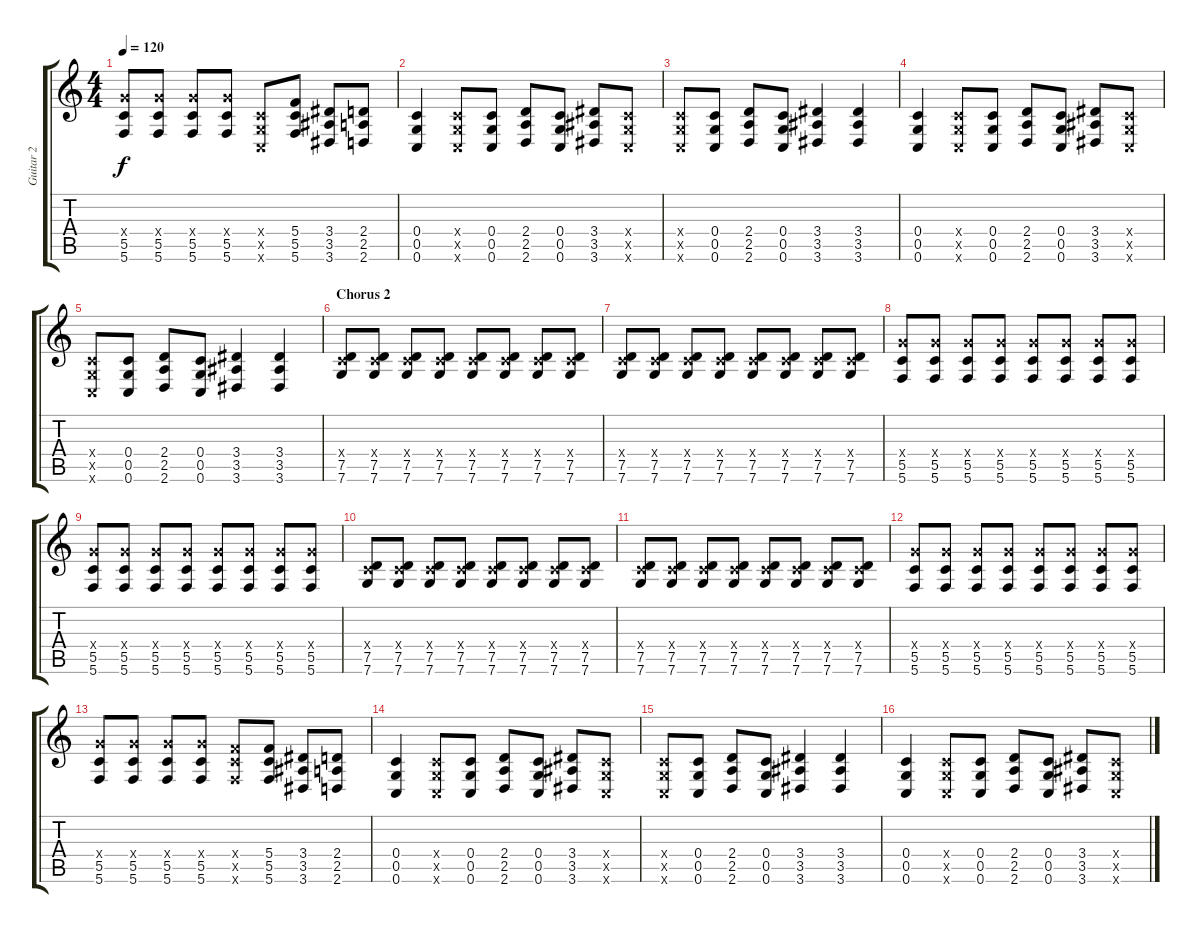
\track ("Guitar 2" "Guitar 2") {instrument distortionguitar}
\staff {score tabs}
\tuning (D4 A3 F3 C3 G2 C2) {hide}
\ts (4 4)
\tempo 120
\clef g2
\ks c
(7.4{x} 5.5 5.6).8{dy f} (7.4{x} 5.5 5.6).8 (7.4{x} 5.5 5.6).8 (7.4{x} 5.5 5.6).8 (0.4{x} 0.5{x} 0.6{x}).8 (5.4 5.5 5.6).8 (3.4 3.5 3.6).8 (2.4 2.5 2.6).8 |
(0.4 0.5 0.6).4 (0.4{x} 0.5{x} 0.6{x}).8 (0.4 0.5 0.6).8 (2.4 2.5 2.6).8 (0.4 0.5 0.6).8 (3.4 3.5 3.6).8 (0.4{x} 0.5{x} 0.6{x}).8 |
(0.4{x} 0.5{x} 0.6{x}).8 (0.4 0.5 0.6).8 (2.4 2.5 2.6).8 (0.4 0.5 0.6).8 (3.4 3.5 3.6).4 (3.4 3.5 3.6).4 |
(0.4 0.5 0.6).4 (0.4{x} 0.5{x} 0.6{x}).8 (0.4 0.5 0.6).8 (2.4 2.5 2.6).8 (0.4 0.5 0.6).8 (3.4 3.5 3.6).8 (0.4{x} 0.5{x} 0.6{x}).8 |
(0.4{x} 0.5{x} 0.6{x}).8 (0.4 0.5 0.6).8 (2.4 2.5 2.6).8 (0.4 0.5 0.6).8 (3.4 3.5 3.6).4 (3.4 3.5 3.6).4 |
\section ("" "Chorus 2")
(0.4{x} 7.5 7.6).8 (0.4{x} 7.5 7.6).8 (0.4{x} 7.5 7.6).8 (0.4{x} 7.5 7.6).8 (0.4{x} 7.5 7.6).8 (0.4{x} 7.5 7.6).8 (0.4{x} 7.5 7.6).8 (0.4{x} 7.5 7.6).8 |
(0.4{x} 7.5 7.6).8 (0.4{x} 7.5 7.6).8 (0.4{x} 7.5 7.6).8 (0.4{x} 7.5 7.6).8 (0.4{x} 7.5 7.6).8 (0.4{x} 7.5 7.6).8 (0.4{x} 7.5 7.6).8 (0.4{x} 7.5 7.6).8 |
(7.4{x} 5.5 5.6).8 (7.4{x} 5.5 5.6).8 (7.4{x} 5.5 5.6).8 (7.4{x} 5.5 5.6).8 (7.4{x} 5.5 5.6).8 (7.4{x} 5.5 5.6).8 (7.4{x} 5.5 5.6).8 (7.4{x} 5.5 5.6).8 |
(7.4{x} 5.5 5.6).8 (7.4{x} 5.5 5.6).8 (7.4{x} 5.5 5.6).8 (7.4{x} 5.5 5.6).8 (7.4{x} 5.5 5.6).8 (7.4{x} 5.5 5.6).8 (7.4{x} 5.5 5.6).8 (7.4{x} 5.5 5.6).8 |
(0.4{x} 7.5 7.6).8 (0.4{x} 7.5 7.6).8 (0.4{x} 7.5 7.6).8 (0.4{x} 7.5 7.6).8 (0.4{x} 7.5 7.6).8 (0.4{x} 7.5 7.6).8 (0.4{x} 7.5 7.6).8 (0.4{x} 7.5 7.6).8 |
(0.4{x} 7.5 7.6).8 (0.4{x} 7.5 7.6).8 (0.4{x} 7.5 7.6).8 (0.4{x} 7.5 7.6).8 (0.4{x} 7.5 7.6).8 (0.4{x} 7.5 7.6).8 (0.4{x} 7.5 7.6).8 (0.4{x} 7.5 7.6).8 |
(7.4{x} 5.5 5.6).8 (7.4{x} 5.5 5.6).8 (7.4{x} 5.5 5.6).8 (7.4{x} 5.5 5.6).8 (7.4{x} 5.5 5.6).8 (7.4{x} 5.5 5.6).8 (7.4{x} 5.5 5.6).8 (7.4{x} 5.5 5.6).8 |
(7.4{x} 5.5 5.6).8 (7.4{x} 5.5 5.6).8 (7.4{x} 5.5 5.6).8 (7.4{x} 5.5 5.6).8 (5.4{x} 5.5{x} 5.6{x}).8 (5.4 5.5 5.6).8 (3.4 3.5 3.6).8 (2.4 2.5 2.6).8 |
(0.4 0.5 0.6).4 (0.4{x} 0.5{x} 0.6{x}).8 (0.4 0.5 0.6).8 (2.4 2.5 2.6).8 (0.4 0.5 0.6).8 (3.4 3.5 3.6).8 (0.4{x} 0.5{x} 0.6{x}).8 |
(0.4{x} 0.5{x} 0.6{x}).8 (0.4 0.5 0.6).8 (2.4 2.5 2.6).8 (0.4 0.5 0.6).8 (3.4 3.5 3.6).4 (3.4 3.5 3.6).4 |
(0.4 0.5 0.6).4 (0.4{x} 0.5{x} 0.6{x}).8 (0.4 0.5 0.6).8 (2.4 2.5 2.6).8 (0.4 0.5 0.6).8 (3.4 3.5 3.6).8 (0.4{x} 0.5{x} 0.6{x}).8
